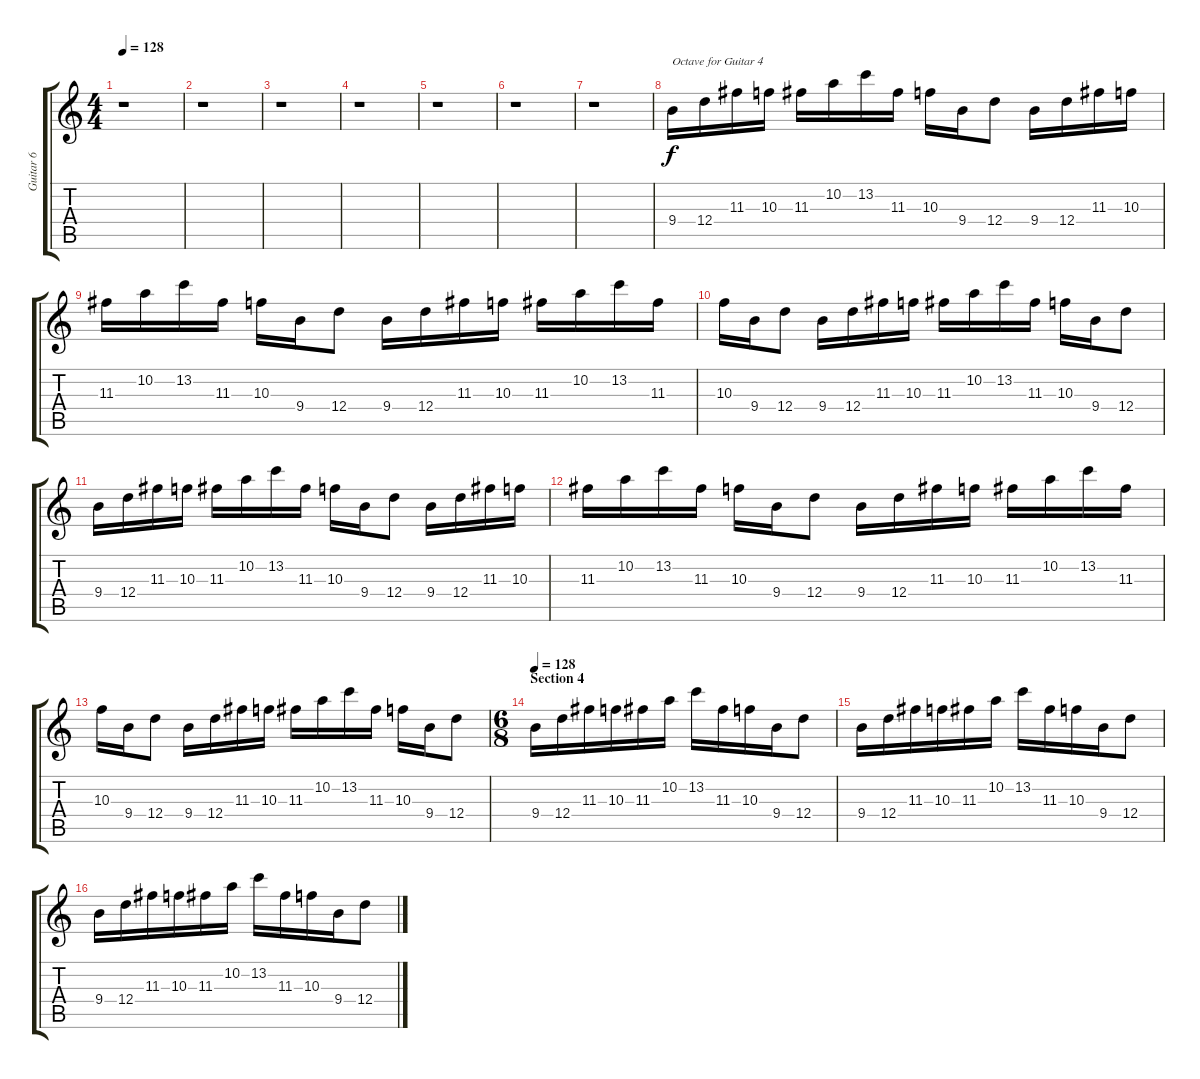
\track ("Guitar 6" "Guitar 6") {instrument distortionguitar}
\staff {score tabs}
\tuning (E4 B3 G3 D3 A2 E2) {hide}
\ts (4 4)
\tempo 128
\clef g2
\ks c
r.1{dy f} |
r.1 |
r.1 |
r.1 |
r.1 |
r.1 |
r.1 |
9.4.16{txt "Octave for Guitar 4"} 12.4.16 11.3.16 10.3.16 11.3.16 10.2.16 13.2.16 11.3.16 10.3.16 9.4.16 12.4.8 9.4.16 12.4.16 11.3.16 10.3.16 |
11.3.16 10.2.16 13.2.16 11.3.16 10.3.16 9.4.16 12.4.8 9.4.16 12.4.16 11.3.16 10.3.16 11.3.16 10.2.16 13.2.16 11.3.16 |
10.3.16 9.4.16 12.4.8 9.4.16 12.4.16 11.3.16 10.3.16 11.3.16 10.2.16 13.2.16 11.3.16 10.3.16 9.4.16 12.4.8 |
9.4.16 12.4.16 11.3.16 10.3.16 11.3.16 10.2.16 13.2.16 11.3.16 10.3.16 9.4.16 12.4.8 9.4.16 12.4.16 11.3.16 10.3.16 |
11.3.16 10.2.16 13.2.16 11.3.16 10.3.16 9.4.16 12.4.8 9.4.16 12.4.16 11.3.16 10.3.16 11.3.16 10.2.16 13.2.16 11.3.16 |
10.3.16 9.4.16 12.4.8 9.4.16 12.4.16 11.3.16 10.3.16 11.3.16 10.2.16 13.2.16 11.3.16 10.3.16 9.4.16 12.4.8 |
\ts (6 8)
\section ("" "Section 4")
\tempo 128
9.4.16 12.4.16 11.3.16 10.3.16 11.3.16 10.2.16 13.2.16 11.3.16 10.3.16 9.4.16 12.4.8 |
9.4.16 12.4.16 11.3.16 10.3.16 11.3.16 10.2.16 13.2.16 11.3.16 10.3.16 9.4.16 12.4.8 |
9.4.16 12.4.16 11.3.16 10.3.16 11.3.16 10.2.16 13.2.16 11.3.16 10.3.16 9.4.16 12.4.8
